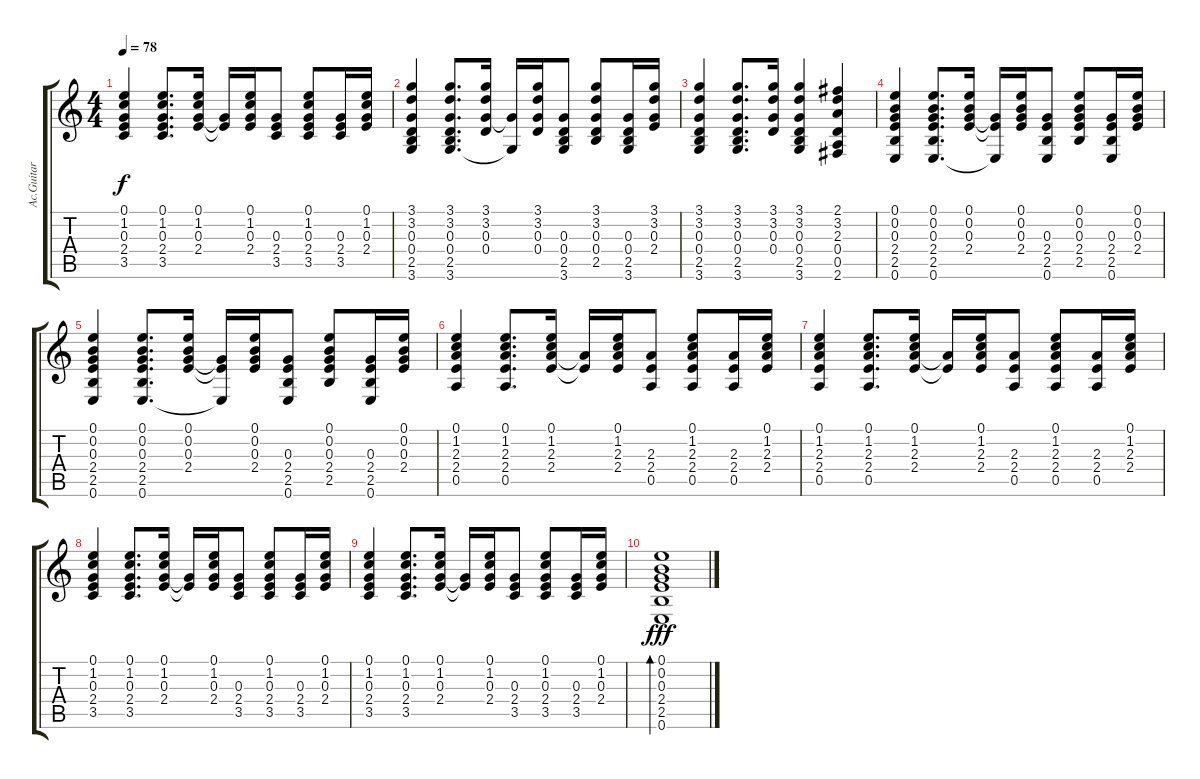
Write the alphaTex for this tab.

\track ("Ac.Guitar - N. Gallagher" "Ac.Guitar ") {instrument acousticguitarsteel}
\staff {score tabs}
\tuning (E4 B3 G3 D3 A2 E2) {hide}
\ts (4 4)
\tempo 78
\clef g2
\ks c
(0.1 1.2 0.3 2.4 3.5).4{dy f} (0.1 1.2 0.3 2.4 3.5).8{d} (0.1 1.2 0.3 2.4).16 (0.3{t} 2.4{t}).16 (0.1 1.2 0.3 2.4).16 (0.3 2.4 3.5).8 (0.1 1.2 0.3 2.4 3.5).8 (0.3 2.4 3.5).16 (0.1 1.2 0.3 2.4).16 |
(3.1 3.2 0.3 0.4 2.5 3.6).4{volume 6} (3.1 3.2 0.3 0.4 2.5 3.6).8{d} (3.1 3.2 0.3 0.4).16 (0.3{t} 3.6{t}).16 (3.1 3.2 0.3 0.4).16 (0.3 0.4 2.5 3.6).8 (3.1 3.2 0.3 0.4 2.5).8 (0.3 0.4 2.5 3.6).16 (3.1 3.2 0.3 2.4).16 |
(3.1 3.2 0.3 0.4 2.5 3.6).4 (3.1 3.2 0.3 0.4 2.5 3.6).8{d} (3.1 3.2 0.3 0.4).16 (3.1 3.2 0.3 0.4 2.5 3.6).4 (2.1 3.2 2.3 0.4 0.5 2.6).4 |
(0.1 0.2 0.3 2.4 2.5 0.6).4 (0.1 0.2 0.3 2.4 2.5 0.6).8{d} (0.1 0.2 0.3 2.4).16 (0.3{t} 2.4{t} 0.6{t}).16 (0.1 0.2 0.3 2.4).16 (0.3 2.4 2.5 0.6).8 (0.1 0.2 0.3 2.4 2.5).8 (0.3 2.4 2.5 0.6).16 (0.1 0.2 0.3 2.4).16 |
(0.1 0.2 0.3 2.4 2.5 0.6).4 (0.1 0.2 0.3 2.4 2.5 0.6).8{d} (0.1 0.2 0.3 2.4).16 (0.3{t} 2.4{t} 0.6{t}).16 (0.1 0.2 0.3 2.4).16 (0.3 2.4 2.5 0.6).8 (0.1 0.2 0.3 2.4 2.5).8 (0.3 2.4 2.5 0.6).16 (0.1 0.2 0.3 2.4).16 |
(0.1 1.2 2.3 2.4 0.5).4 (0.1 1.2 2.3 2.4 0.5).8{d} (0.1 1.2 2.3 2.4).16 (2.3{t} 2.4{t}).16 (0.1 1.2 2.3 2.4).16 (2.3 2.4 0.5).8 (0.1 1.2 2.3 2.4 0.5).8 (2.3 2.4 0.5).16 (0.1 1.2 2.3 2.4).16 |
(0.1 1.2 2.3 2.4 0.5).4 (0.1 1.2 2.3 2.4 0.5).8{d} (0.1 1.2 2.3 2.4).16 (2.3{t} 2.4{t}).16 (0.1 1.2 2.3 2.4).16 (2.3 2.4 0.5).8 (0.1 1.2 2.3 2.4 0.5).8 (2.3 2.4 0.5).16 (0.1 1.2 2.3 2.4).16 |
(0.1 1.2 0.3 2.4 3.5).4 (0.1 1.2 0.3 2.4 3.5).8{d} (0.1 1.2 0.3 2.4).16 (0.3{t} 2.4{t}).16 (0.1 1.2 0.3 2.4).16 (0.3 2.4 3.5).8 (0.1 1.2 0.3 2.4 3.5).8 (0.3 2.4 3.5).16 (0.1 1.2 0.3 2.4).16 |
(0.1 1.2 0.3 2.4 3.5).4 (0.1 1.2 0.3 2.4 3.5).8{d} (0.1 1.2 0.3 2.4).16 (0.3{t} 2.4{t}).16 (0.1 1.2 0.3 2.4).16 (0.3 2.4 3.5).8 (0.1 1.2 0.3 2.4 3.5).8 (0.3 2.4 3.5).16 (0.1 1.2 0.3 2.4).16 |
(0.1 0.2 0.3 2.4 2.5 0.6).1{bd 60 dy fff}
